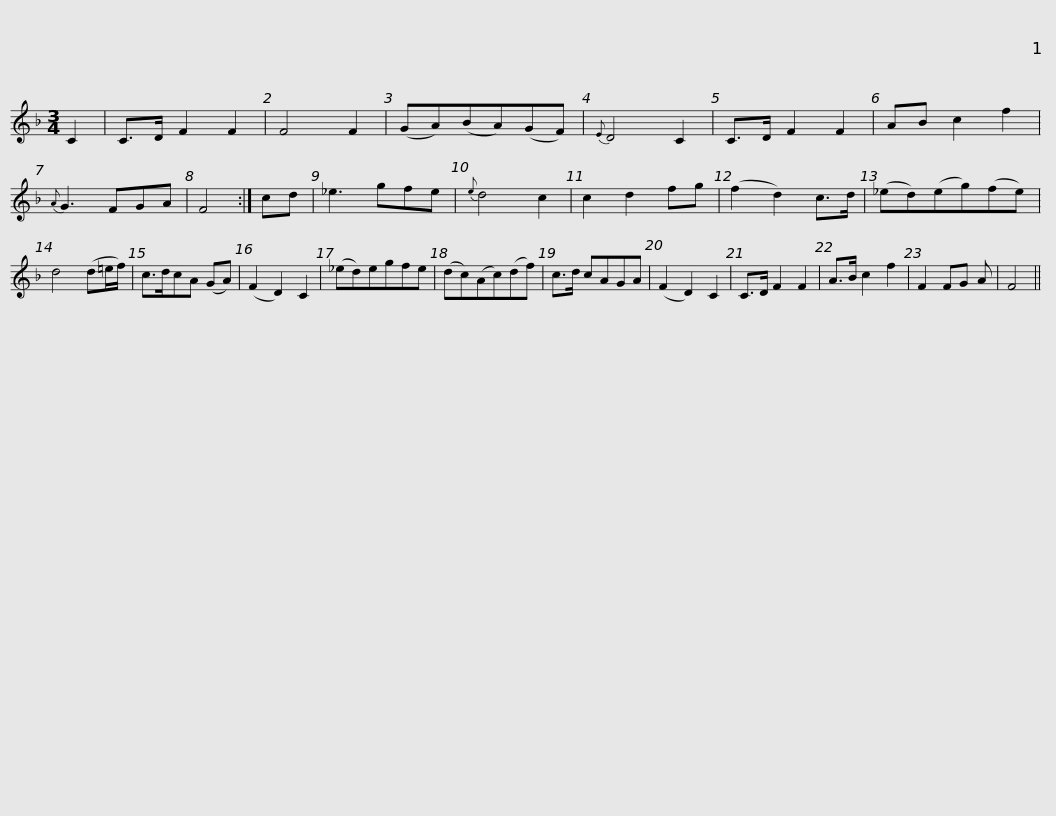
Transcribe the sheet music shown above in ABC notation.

X:1
L:1/8
M:3/4
I:linebreak $
K:F
V:1 treble
V:1
 C2 | C>D F2 F2 | F4 F2 | (GA)(BA)(GF) |{E} D4 C2 | %5
 C>D F2 F2 | AB c2 f2 |{A} G3 FGA | F4 :| cd | %10
 _e3 gfe |${e} d4 c2 | c2 d2 fg | (f2 d2) c>d | (_ed)(eg)(fe) | %15
 d4 (d=e/f/) | c>dcA (GA) | (F2 D2) C2 | (_ed)egfe | (dc)(Ac)(df) |$ %20
 c>d cAGA | (F2 D2) C2 | C>D F2 F2 | A>B c2 f2 | F2 FG A | %25
 F4 || %26
